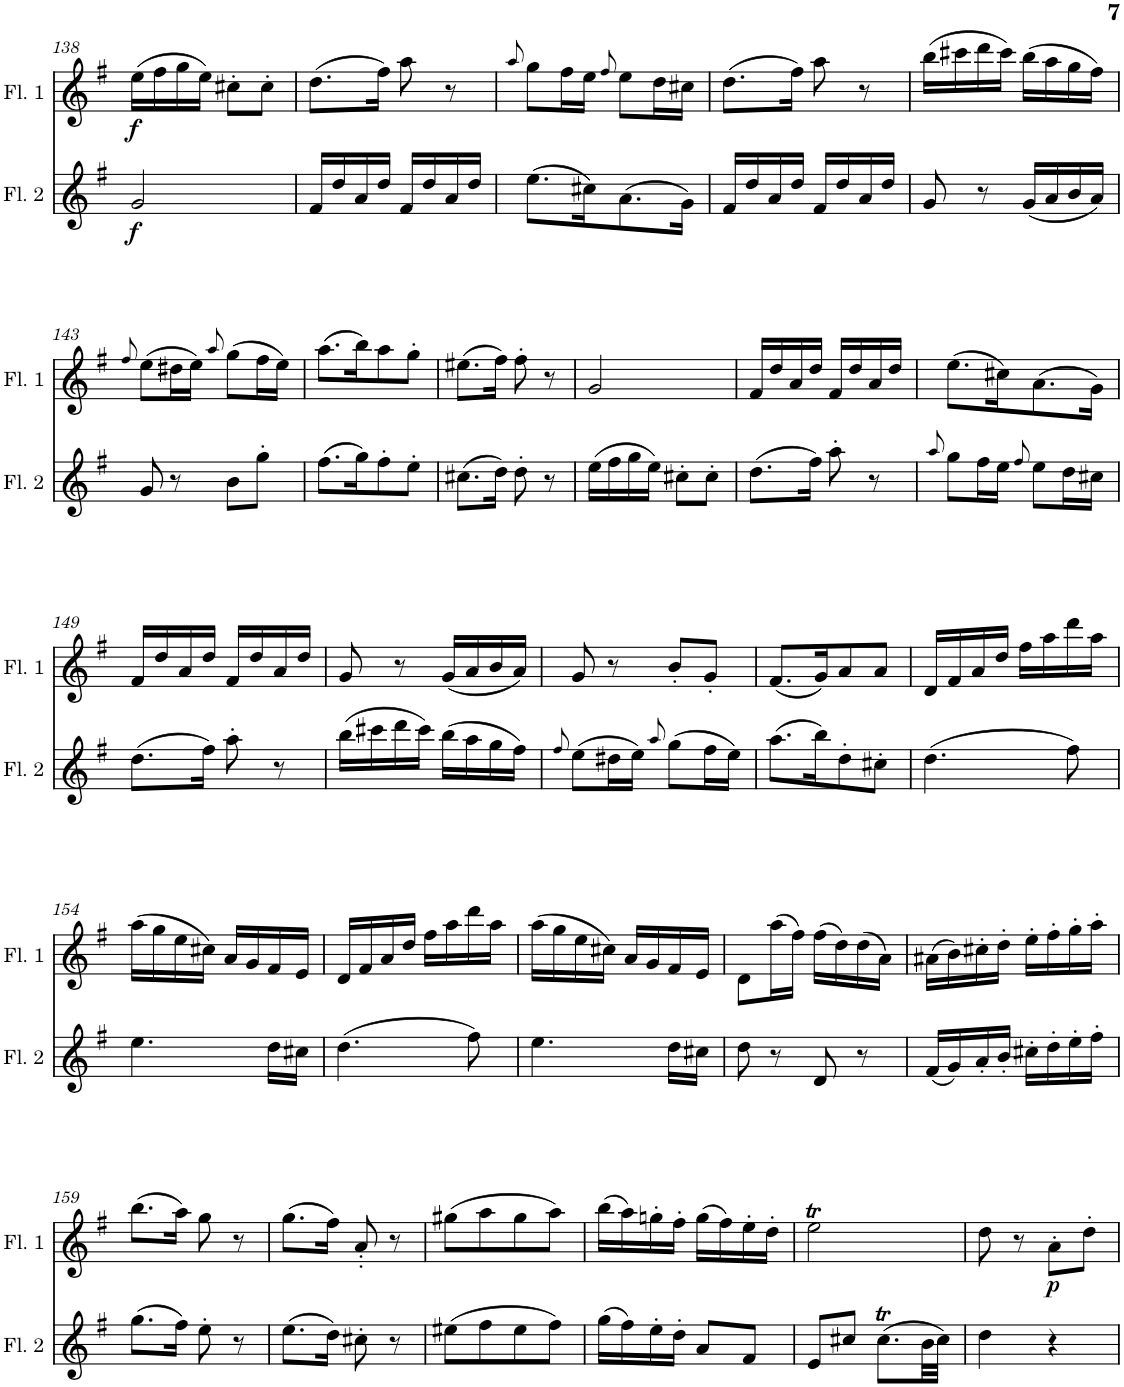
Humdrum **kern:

**kern	**dynam	**kern	**dynam
*part2	*part2	*part1	*part1
*staff2	*staff2	*staff1	*staff1
*I"Flute 2	*	*I"Flute 1	*
*I'Fl. 2	*	*I'Fl. 1	*
!!LO:PB:g=z
*clefG2	*	*clefG2	*
*k[f#]	*	*k[f#]	*
*M2/4	*	*M2/4	*
=138	=138	=138	=138
!	!LO:DY:b	!	!LO:DY:b
2g/	f	(>16ee\LL	f
.	.	16ff#\	.
.	.	16gg\	.
.	.	16ee\JJ)	.
.	.	8cc#X'\L	.
.	.	8cc#'\J	.
=139	=139	=139	=139
16f#/LL	.	(>8.dd\L	.
16dd/	.	.	.
16a/	.	.	.
16dd/JJ	.	16ff#\Jk)	.
16f#/LL	.	8aa\	.
16dd/	.	.	.
16a/	.	8r	.
16dd/JJ	.	.	.
=140	=140	=140	=140
.	.	8qaa/	.
(>8.ee\L	.	8gg\L	.
.	.	16ff#\L	.
16cc#X\K)	.	16ee\JJ	.
.	.	8qff#/	.
(>8.a\	.	8ee\L	.
.	.	16dd\L	.
16g\Jk)	.	16cc#X\JJ	.
=141	=141	=141	=141
16f#/LL	.	(>8.dd\L	.
16dd/	.	.	.
16a/	.	.	.
16dd/JJ	.	16ff#\Jk)	.
16f#/LL	.	8aa\	.
16dd/	.	.	.
16a/	.	8r	.
16dd/JJ	.	.	.
=142	=142	=142	=142
8g/	.	(16bb\LL	.
.	.	16ccc#X\	.
8r	.	16ddd\	.
.	.	16ccc#\JJ)	.
(16g/LL	.	(16bb\LL	.
16a/	.	16aa\	.
16b/	.	16gg\	.
16a/JJ)	.	16ff#\JJ)	.
!!LO:LB:g=z
=143	=143	=143	=143
.	.	8qff#/	.
8g/	.	(>8ee\L	.
8r	.	16dd#X\L	.
.	.	16ee\JJ)	.
.	.	8qaa/	.
8b\L	.	(>8gg\L	.
8gg'\J	.	16ff#\L	.
.	.	16ee\JJ)	.
=144	=144	=144	=144
(>8.ff#\L	.	(>8.aa\L	.
16gg\K)	.	16bb\K)	.
8ff#'\	.	8aa\	.
8ee'\J	.	8gg'\J	.
=145	=145	=145	=145
(8.cc#X\L	.	(>8.ee#X\L	.
16dd\Jk)	.	16ff#\Jk)	.
8dd'\	.	8ff#'\	.
8r	.	8r	.
=146	=146	=146	=146
(>16ee\LL	.	2g/	.
16ff#\	.	.	.
16gg\	.	.	.
16ee\JJ)	.	.	.
8cc#X'\L	.	.	.
8cc#'\J	.	.	.
=147	=147	=147	=147
(>8.dd\L	.	16f#/LL	.
.	.	16dd/	.
.	.	16a/	.
16ff#\Jk)	.	16dd/JJ	.
8aa'\	.	16f#/LL	.
.	.	16dd/	.
8r	.	16a/	.
.	.	16dd/JJ	.
=148	=148	=148	=148
8qaa/	.	.	.
8gg\L	.	(>8.ee\L	.
16ff#\L	.	.	.
16ee\JJ	.	16cc#X\K)	.
8qff#/	.	.	.
8ee\L	.	(>8.a\	.
16dd\L	.	.	.
16cc#X\JJ	.	16g\Jk)	.
!!LO:LB:g=z
=149	=149	=149	=149
(>8.dd\L	.	16f#/LL	.
.	.	16dd/	.
.	.	16a/	.
16ff#\Jk)	.	16dd/JJ	.
8aa'\	.	16f#/LL	.
.	.	16dd/	.
8r	.	16a/	.
.	.	16dd/JJ	.
=150	=150	=150	=150
(16bb\LL	.	8g/	.
16ccc#X\	.	.	.
16ddd\	.	8r	.
16ccc#\JJ)	.	.	.
(>16bb\LL	.	(<16g/LL	.
16aa\	.	16a/	.
16gg\	.	16b/	.
16ff#\JJ)	.	16a/JJ)	.
=151	=151	=151	=151
8qff#/	.	.	.
(8ee\L	.	8g/	.
16dd#X\L	.	8r	.
16ee\JJ)	.	.	.
8qaa/	.	.	.
(8gg\L	.	8b'/L	.
16ff#\L	.	8g'/J	.
16ee\JJ)	.	.	.
=152	=152	=152	=152
(>8.aa\L	.	(<8.f#/L	.
16bb\K)	.	16g/K)	.
8dd'\	.	8a/	.
8cc#X'\J	.	8a/J	.
=153	=153	=153	=153
(4.dd\	.	16d/LL	.
.	.	16f#/	.
.	.	16a/	.
.	.	16dd/JJ	.
.	.	16ff#\LL	.
.	.	16aa\	.
8ff#\)	.	16ddd\	.
.	.	16aa\JJ	.
!!LO:LB:g=z
=154	=154	=154	=154
4.ee\	.	(>16aa\LL	.
.	.	16gg\	.
.	.	16ee\	.
.	.	16cc#X\JJ)	.
.	.	16a/LL	.
.	.	16g/	.
16dd\LL	.	16f#/	.
16cc#X\JJ	.	16e/JJ	.
=155	=155	=155	=155
(4.dd\	.	16d/LL	.
.	.	16f#/	.
.	.	16a/	.
.	.	16dd/JJ	.
.	.	16ff#\LL	.
.	.	16aa\	.
8ff#\)	.	16ddd\	.
.	.	16aa\JJ	.
=156	=156	=156	=156
4.ee\	.	(>16aa\LL	.
.	.	16gg\	.
.	.	16ee\	.
.	.	16cc#X\JJ)	.
.	.	16a/LL	.
.	.	16g/	.
16dd\LL	.	16f#/	.
16cc#X\JJ	.	16e/JJ	.
=157	=157	=157	=157
8dd\	.	8d\L	.
8r	.	(>16aa\L	.
.	.	16ff#\JJ)	.
8d/	.	(>16ff#\LL	.
.	.	16dd\)	.
8r	.	(>16dd\	.
.	.	16a\JJ)	.
=158	=158	=158	=158
(<16f#/LL	.	(16a#X\LL	.
16g/)	.	16b\)	.
16a'/	.	16cc#X'\	.
16b'/JJ	.	16dd'\JJ	.
16cc#X'\LL	.	16ee'\LL	.
16dd'\	.	16ff#'\	.
16ee'\	.	16gg'\	.
16ff#'\JJ	.	16aa'\JJ	.
!!LO:LB:g=z
=159	=159	=159	=159
(>8.gg\L	.	(8.bb\L	.
16ff#\Jk)	.	16aa\Jk)	.
8ee'\	.	8gg\	.
8r	.	8r	.
=160	=160	=160	=160
(>8.ee\L	.	(>8.gg\L	.
16dd\Jk)	.	16ff#\Jk)	.
8cc#X'\	.	8a''/	.
8r	.	8r	.
=161	=161	=161	=161
(>8ee#X\L	.	(>8gg#X\L	.
8ff#\	.	8aa\	.
8ee#\	.	8gg#\	.
8ff#\J)	.	8aa\J)	.
=162	=162	=162	=162
(>16gg\LL	.	(>16bb\LL	.
16ff#\)	.	16aa\)	.
16ee'\	.	16ggn'\	.
16dd'\JJ	.	16ff#'\JJ	.
8a/L	.	(>16gg\LL	.
.	.	16ff#\)	.
8f#/J	.	16ee'\	.
.	.	16dd'\JJ	.
=163	=163	=163	=163
8e/L	.	2eeT\	.
8cc#X/J	.	.	.
(>8.cc#t\L	.	.	.
32b\LL	.	.	.
32cc#\JJJ)	.	.	.
=164	=164	=164	=164
4dd\	.	8dd\	.
.	.	8r	.
!	!	!	!LO:DY:b
4r	.	8a'\L	p
.	.	8dd'\J	.
=	=	=	=
*-	*-	*-	*-
